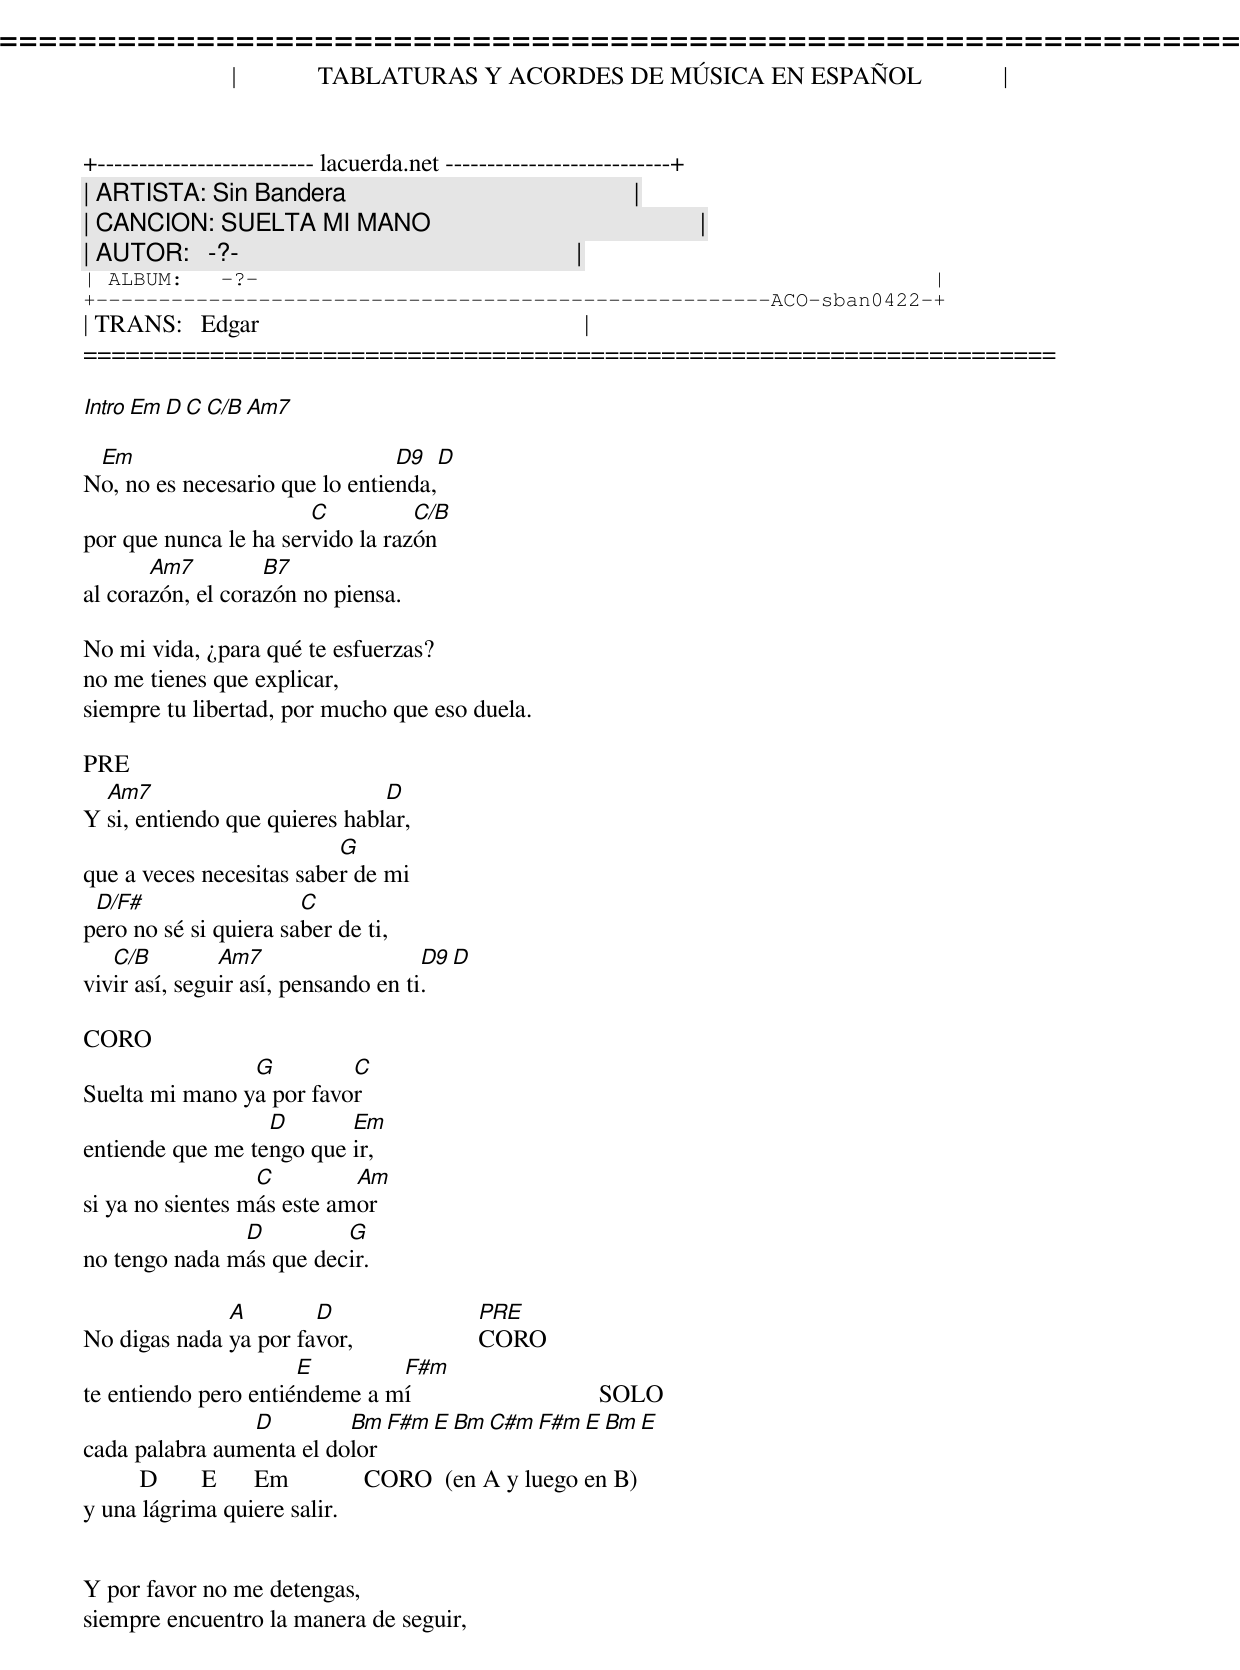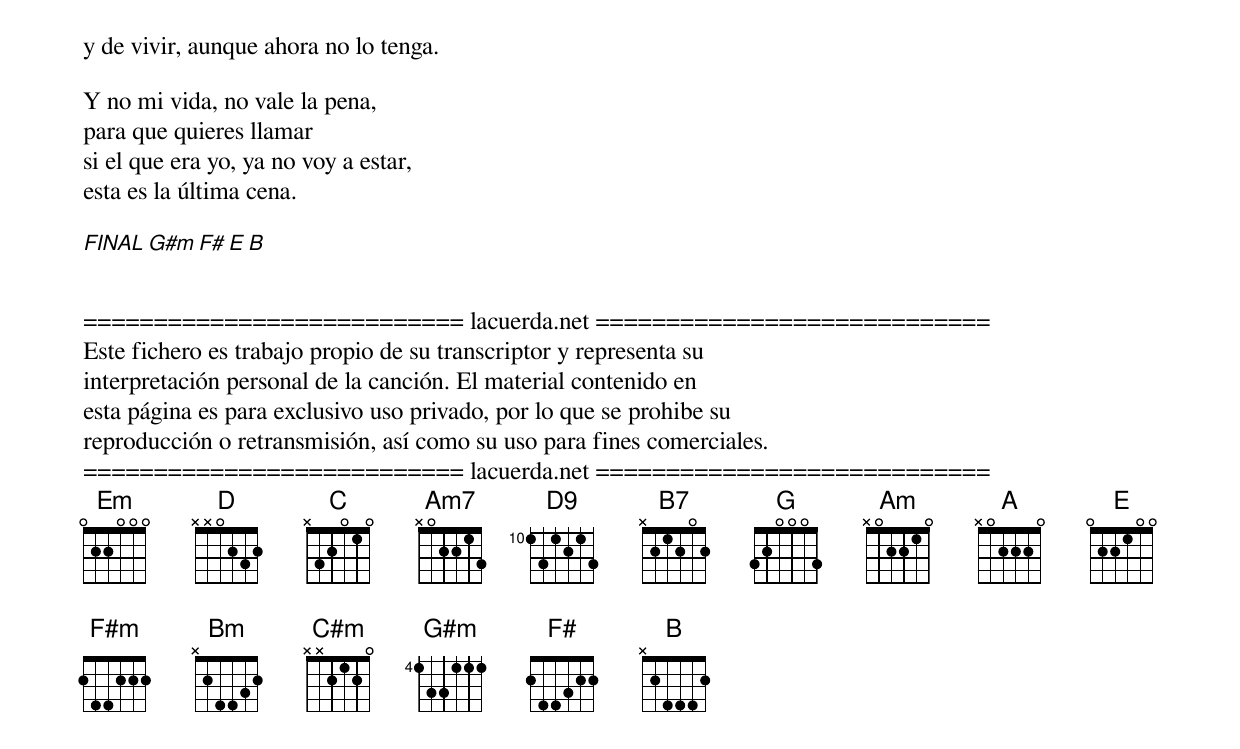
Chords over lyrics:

=====================================================================
|             TABLATURAS Y ACORDES DE MÚSICA EN ESPAÑOL             |
+-------------------------- lacuerda.net ---------------------------+
| ARTISTA: Sin Bandera                                              |
| CANCION: SUELTA MI MANO                                           |
| AUTOR:   -?-                                                      |
| ALBUM:   -?-                                                      |
+------------------------------------------------------ACO-sban0422-+
| TRANS:   Edgar                                                    |
=====================================================================

Intro  Em  D  C  C/B  Am7

 Em                             D9  D
No, no es necesario que lo entienda,
                       C          C/B
por que nunca le ha servido la razón
       Am7         B7
al corazón, el corazón no piensa.

No mi vida, ¿para qué te esfuerzas?
no me tienes que explicar,
siempre tu libertad, por mucho que eso duela.

PRE
  Am7                          D
Y si, entiendo que quieres hablar,
                          G
que a veces necesitas saber de mi
 D/F#                  C
pero no sé si quiera saber de ti,
   C/B         Am7                   D9  D
vivir así, seguir así, pensando en ti.

CORO
                G         C
Suelta mi mano ya por favor
                  D       Em
entiende que me tengo que ir,
                  C         Am
si ya no sientes más este amor
               D         G
no tengo nada más que decir.

              A        D                       PRE
No digas nada ya por favor,                    CORO
                      E        F#m
te entiendo pero entiéndeme a mí                              SOLO
                D         Bm          F#m E Bm C#m F#m E  Bm  E
cada palabra aumenta el dolor
         D       E      Em            CORO  (en A y luego en B)
y una lágrima quiere salir.


Y por favor no me detengas,
siempre encuentro la manera de seguir,
y de vivir, aunque ahora no lo tenga.

Y no mi vida, no vale la pena,
para que quieres llamar
si el que era yo, ya no voy a estar,
esta es la última cena.

                                           FINAL   G#m   F#  E  B


=========================== lacuerda.net ============================
Este fichero es trabajo propio de su transcriptor y representa su
interpretación personal de la canción. El material contenido en
esta página es para exclusivo uso privado, por lo que se prohibe su
reproducción o retransmisión, así como su uso para fines comerciales.
=========================== lacuerda.net ============================
